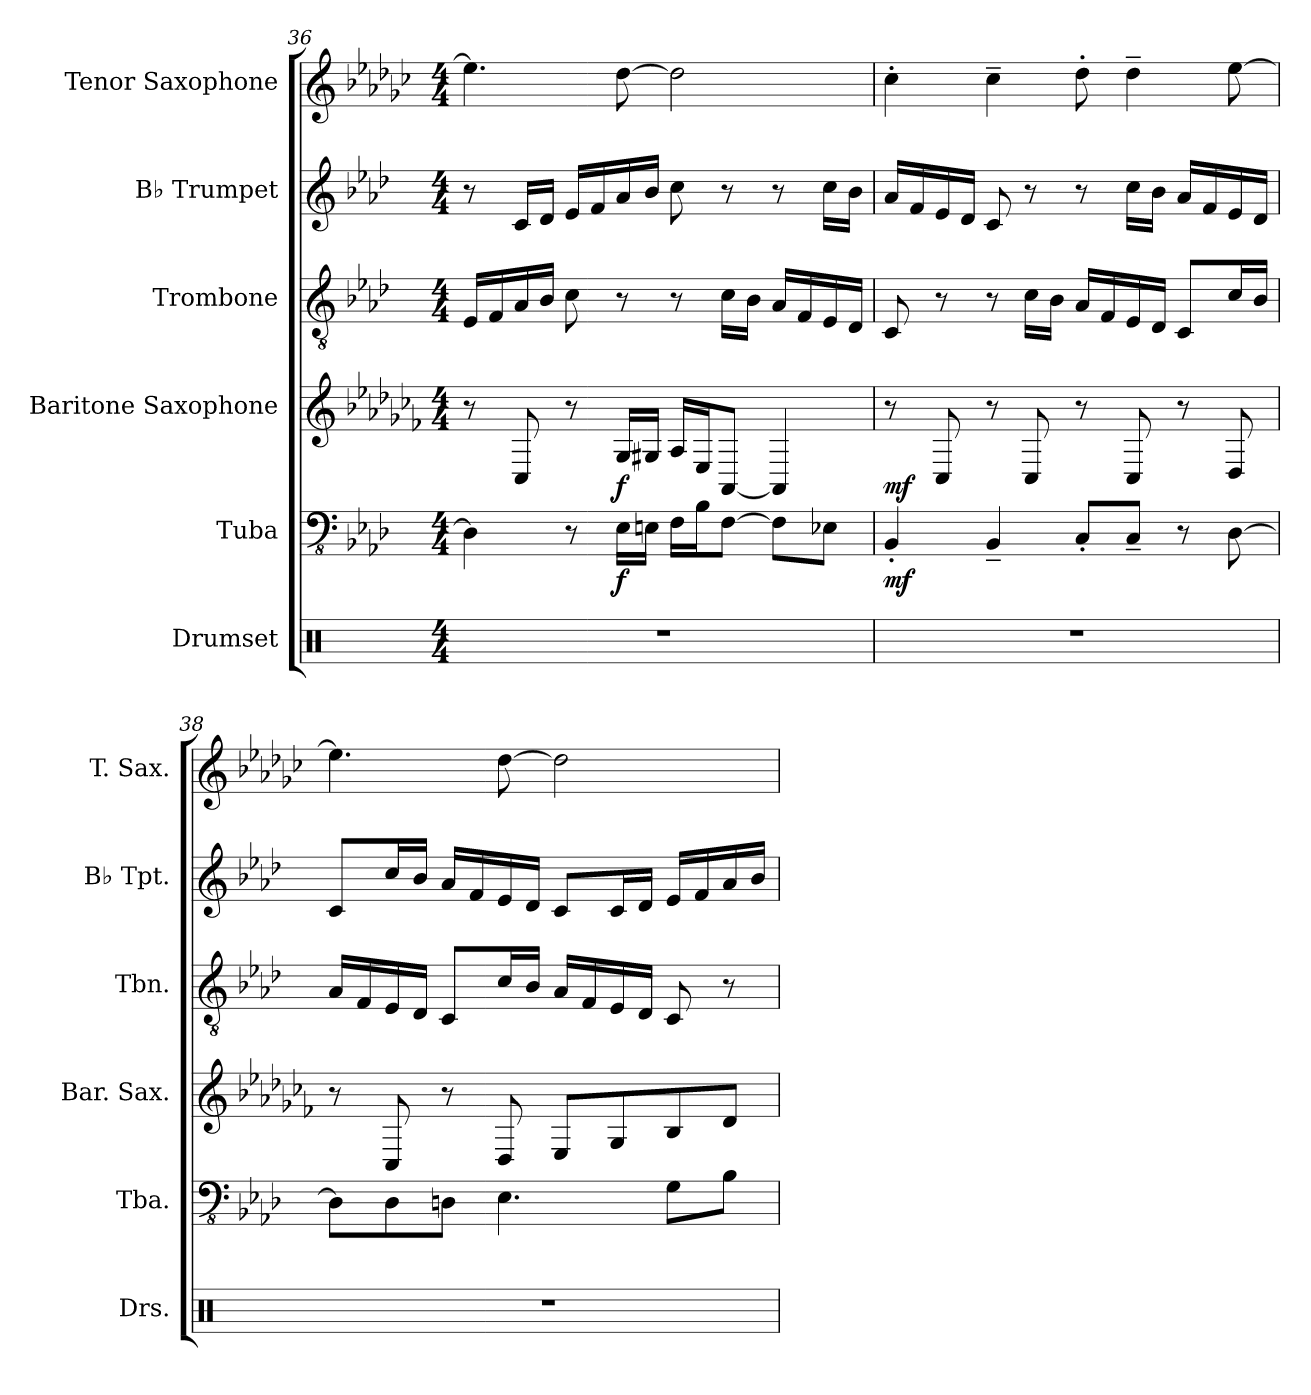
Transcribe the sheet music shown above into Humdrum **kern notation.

**kern	**kern	**dynam	**kern	**dynam	**kern	**kern	**kern
*part6	*part5	*part5	*part4	*part4	*part3	*part2	*part1
*staff6	*staff5	*staff5	*staff4	*staff4	*staff3	*staff2	*staff1
*I"Drumset	*I"Tuba	*	*I"Baritone Saxophone	*	*I"Trombone	*I"B♭ Trumpet	*I"Tenor Saxophone
*I'Drs.	*I'Tba.	*	*I'Bar. Sax.	*	*I'Tbn.	*I'B♭ Tpt.	*I'T. Sax.
*clefX	*clefFv4	*	*clefG2	*	*clefGv2	*clefG2	*clefG2
*	*	*	*ITrd12c21	*	*ITrd1c2	*ITrd1c2	*ITrd8c14
*k[]	*k[b-e-a-d-]	*	*k[b-e-a-d-g-c-f-]	*	*k[b-e-a-d-g-c-]	*k[b-e-a-d-g-c-]	*k[b-e-a-d-g-c-]
*M4/4	*M4/4	*	*M4/4	*	*M4/4	*M4/4	*M4/4
=36	=36	=36	=36	=36	=36	=36	=36
1r	4DD-]	.	8r	.	16D-LL	8r	4.e-]
.	.	.	.	.	16E-	.	.
.	.	.	8CC-	.	16G-	16B-LL	.
.	.	.	.	.	16A-JJ	16c-JJ	.
.	8r	.	8r	.	8B-	16d-LL	.
.	.	.	.	.	.	16e-	.
!	!	!LO:DY:b	!	!LO:DY:b	!	!	!
.	16EE-LL	f	16GG-LL	f	8r	16g-	[8d-
.	16EEnJJ	.	16GG#XJJ	.	.	16a-JJ	.
.	16FFLL	.	16AA-LL	.	8r	8b-	2d-]
.	16BB-J	.	16EE-J	.	.	.	.
.	[8FFJ	.	[8AAA-J	.	16B-LL	8r	.
.	.	.	.	.	16A-JJ	.	.
.	8FFL]	.	4AAA-]	.	16G-LL	8r	.
.	.	.	.	.	16E-	.	.
.	8EE-XJ	.	.	.	16D-	16b-LL	.
.	.	.	.	.	16C-JJ	16a-JJ	.
=37	=37	=37	=37	=37	=37	=37	=37
!	!	!LO:DY:b	!	!LO:DY:b	!	!	!
1r	4BBB-'	mf	8r	mf	8BB-	16g-LL	4c-'
.	.	.	.	.	.	16e-	.
.	.	.	8CC-	.	8r	16d-	.
.	.	.	.	.	.	16c-JJ	.
.	4BBB-~	.	8r	.	8r	8B-	4c-~
.	.	.	8CC-	.	16B-LL	8r	.
.	.	.	.	.	16A-JJ	.	.
.	8CC'L	.	8r	.	16G-LL	8r	8d-'
.	.	.	.	.	16E-	.	.
.	8CC~J	.	8CC-	.	16D-	16b-LL	4d-~
.	.	.	.	.	16C-JJ	16a-JJ	.
.	8r	.	8r	.	8BB-L	16g-LL	.
.	.	.	.	.	.	16e-	.
.	[8DD-	.	8DD-	.	16B-L	16d-	[8e-
.	.	.	.	.	16A-JJ	16c-JJ	.
=38	=38	=38	=38	=38	=38	=38	=38
1r	8DD-L]	.	8r	.	16G-LL	8B-L	4.e-]
.	.	.	.	.	16E-	.	.
.	8DD-	.	8CC-	.	16D-	16b-L	.
.	.	.	.	.	16C-JJ	16a-JJ	.
.	8DDnJ	.	8r	.	8BB-L	16g-LL	.
.	.	.	.	.	.	16e-	.
.	4.EE-	.	8DD-	.	16B-L	16d-	[8d-
.	.	.	.	.	16A-JJ	16c-JJ	.
.	.	.	8EE-L	.	16G-LL	8B-L	2d-]
.	.	.	.	.	16E-	.	.
.	.	.	8GG-	.	16D-	16B-L	.
.	.	.	.	.	16C-JJ	16c-JJ	.
.	8GGL	.	8BB-	.	8BB-	16d-LL	.
.	.	.	.	.	.	16e-	.
.	8BB-J	.	8D-J	.	8r	16g-	.
.	.	.	.	.	.	16a-JJ	.
=	=	=	=	=	=	=	=
*-	*-	*-	*-	*-	*-	*-	*-
